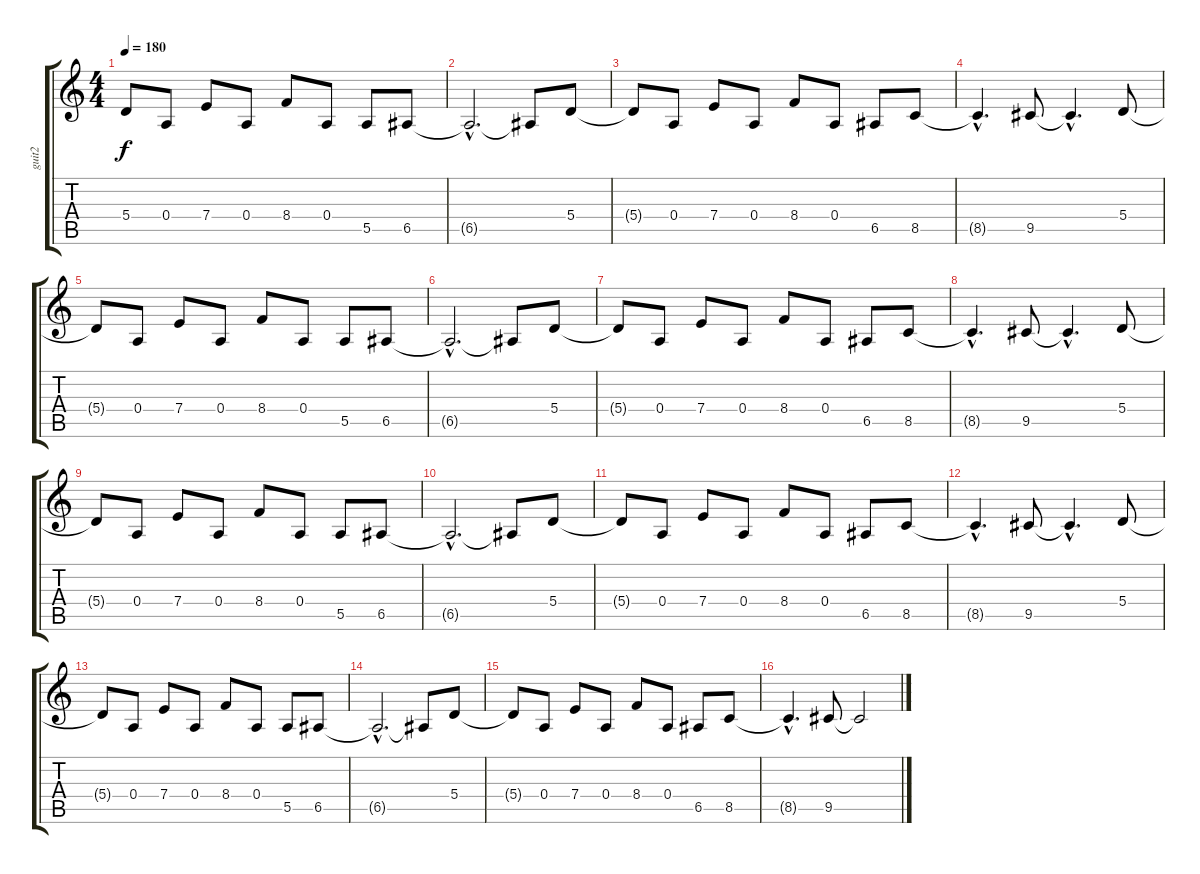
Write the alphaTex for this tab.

\track ("guit2" "guit2") {instrument distortionguitar}
\staff {score tabs}
\tuning (B3 Gb3 D3 A2 E2 B1) {hide}
\ts (4 4)
\tempo 180
\clef g2
\ks c
5.4{t}.8{dy f} 0.4.8 7.4.8 0.4.8 8.4.8 0.4.8 5.5.8 6.5.8 |
6.5{hac t}.2{d} 6.5{t}.8 5.4.8 |
5.4{t}.8 0.4.8 7.4.8 0.4.8 8.4.8 0.4.8 6.5.8 8.5.8 |
8.5{hac t}.4{d} 9.5.8 9.5{hac t}.4{d} 5.4.8 |
5.4{t}.8 0.4.8 7.4.8 0.4.8 8.4.8 0.4.8 5.5.8 6.5.8 |
6.5{hac t}.2{d} 6.5{t}.8 5.4.8 |
5.4{t}.8 0.4.8 7.4.8 0.4.8 8.4.8 0.4.8 6.5.8 8.5.8 |
8.5{hac t}.4{d} 9.5.8 9.5{hac t}.4{d} 5.4.8 |
5.4{t}.8 0.4.8 7.4.8 0.4.8 8.4.8 0.4.8 5.5.8 6.5.8 |
6.5{hac t}.2{d} 6.5{t}.8 5.4.8 |
5.4{t}.8 0.4.8 7.4.8 0.4.8 8.4.8 0.4.8 6.5.8 8.5.8 |
8.5{hac t}.4{d} 9.5.8 9.5{hac t}.4{d} 5.4.8 |
5.4{t}.8 0.4.8 7.4.8 0.4.8 8.4.8 0.4.8 5.5.8 6.5.8 |
6.5{hac t}.2{d} 6.5{t}.8 5.4.8 |
5.4{t}.8 0.4.8 7.4.8 0.4.8 8.4.8 0.4.8 6.5.8 8.5.8 |
8.5{hac t}.4{d} 9.5.8 9.5{t}.2
